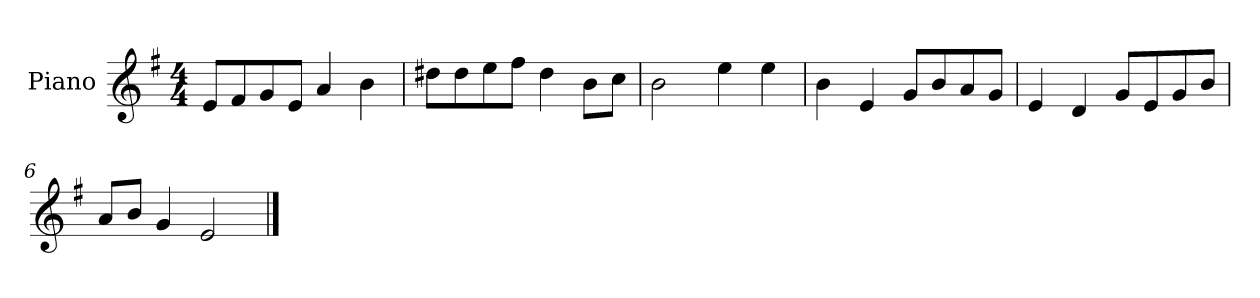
**kern
*part1
*staff1
*I"Piano
*I'P-no
*clefG2
*k[f#]
*M4/4
*MM90
=1
8e/L
8f#/
8g/
8e/J
4a/
4b\
=2
8dd#X\L
8dd#\
8ee\
8ff#\J
4dd#\
8b\L
8cc\J
=3
2b\
4ee\
4ee\
=4
4b\
4e/
8g/L
8b/
8a/
8g/J
=5
4e/
4d/
8g/L
8e/
8g/
8b/J
=6
8a/L
8b/J
4g/
2e/
==
*-
